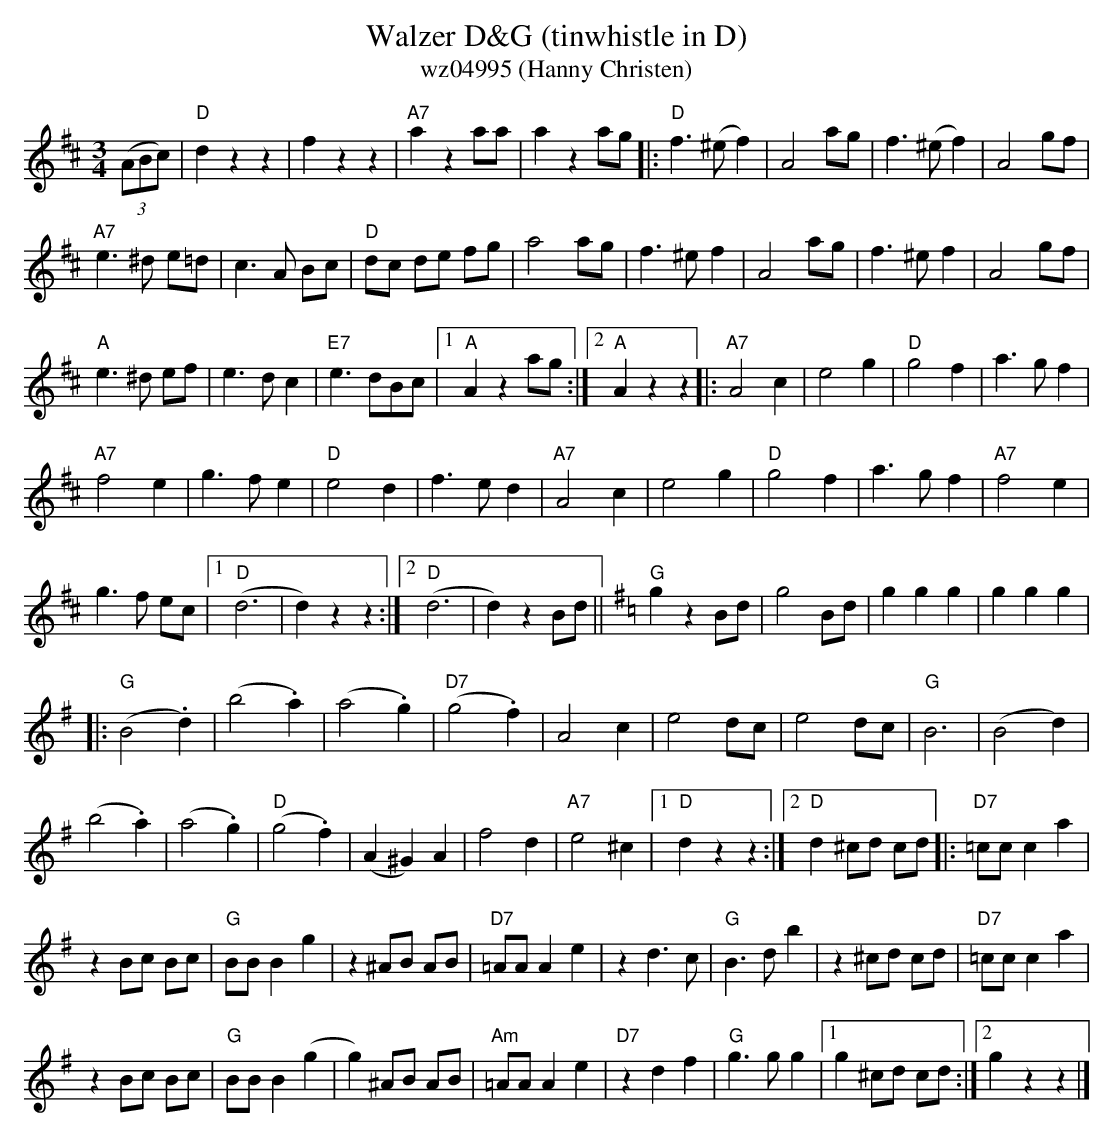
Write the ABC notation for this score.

X:1
T:Walzer D&G (tinwhistle in D)
T:wz04995 (Hanny Christen)
M:3/4
L:1/4
K:D %%MIDI gchordon
((3A/2B/2c/2) | "D"dzz | fzz | "A7"aza/2a/2 | aza/2g/2 |: "D"f>(^ef) | A2 a/2g/2 | f>(^ef) | A2g/2f/2 |
"A7"e>^d e/2=d/2 | c>A B/2c/2 | "D"d/2c/2 d/2e/2 f/2g/2 | a2 a/2g/2 | f>^ef | A2a/2g/2 | f>^ef | A2g/2f/2 |
"A"e>^d e/2f/2 | e>dc | "E7"e>dB/2c/2 |1 "A"Aza/2g/2 :|2 "A"Azz |: "A7"A2c | e2g | "D"g2f | a>gf |
"A7"f2e | g>fe | "D"e2d | f>ed | "A7"A2c | e2g | "D"g2f | a>gf | "A7"f2e |
g>f e/2c/2 |1 ("D"d3 | d)zz :|2 ("D"d3 | d)zB/2d/2 || [K:G] "G"gzB/2d/2 | g2B/2d/2 | ggg | ggg |
|: ("G"B2.d) | (b2.a) | (a2.g) | ("D7"g2.f) | A2c | e2d/2c/2 | e2d/2c/2 | "G"B3 | (B2d) |
(b2.a) | (a2.g) | ("D"g2.f) | (A^G)A | f2d | "A7"e2^c |1 "D"dzz :|2 "D"d^c/2d/2 c/2d/2 |: "D7"=c/2c/2ca |
zB/2c/2 B/2c/2 | "G"B/2B/2Bg | z^A/2B/2 A/2B/2 | "D7"=A/2A/2Ae | zd>c | "G"B>db | z^c/2d/2 c/2d/2 | "D7"=c/2c/2 ca |
zB/2c/2 B/2c/2 | "G"B/2B/2B(g | g)^A/2B/2 A/2B/2 | "Am"=A/2A/2Ae | "D7"zdf | "G"g>gg |1 g^c/2d/2 c/2d/2 :|2 gzz |]
